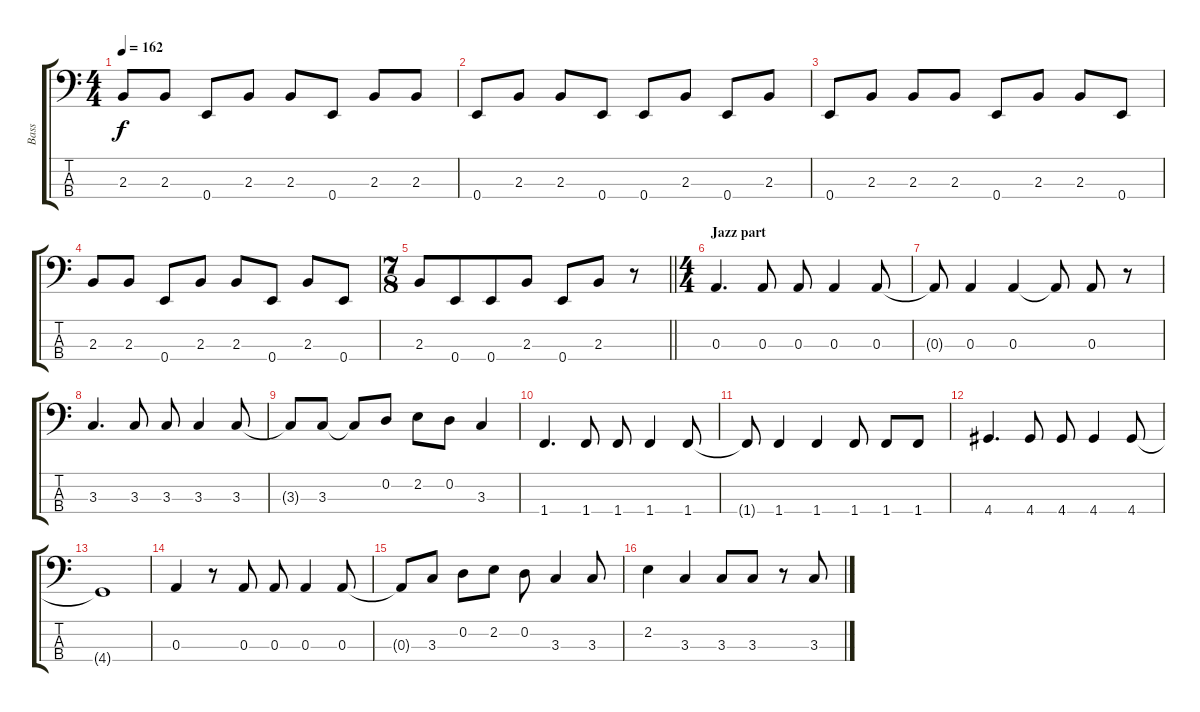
\track ("Bass" "Bass") {instrument electricbassfinger}
\staff {score tabs}
\tuning (G2 D2 A1 E1) {hide}
\ts (4 4)
\tempo 162
\clef f4
\ks c
2.3.8{dy f} 2.3.8 0.4.8 2.3.8 2.3.8 0.4.8 2.3.8 2.3.8 |
0.4.8 2.3.8 2.3.8 0.4.8 0.4.8 2.3.8 0.4.8 2.3.8 |
0.4.8 2.3.8 2.3.8 2.3.8 0.4.8 2.3.8 2.3.8 0.4.8 |
2.3.8 2.3.8 0.4.8 2.3.8 2.3.8 0.4.8 2.3.8 0.4.8 |
\ts (7 8)
\barLineRight lightlight
2.3.8 0.4.8 0.4.8 2.3.8 0.4.8 2.3.8 r.8 |
\ts (4 4)
\section ("" "Jazz part")
0.3.4{d} 0.3.8 0.3.8 0.3.4 0.3.8 |
0.3{t}.8 0.3.4 0.3.4 0.3{t}.8 0.3.8 r.8 |
3.3.4{d} 3.3.8 3.3.8 3.3.4 3.3.8 |
3.3{t}.8 3.3.8 3.3{t}.8 0.2.8 2.2.8 0.2.8 3.3.4 |
1.4.4{d} 1.4.8 1.4.8 1.4.4 1.4.8 |
1.4{t}.8 1.4.4 1.4.4 1.4.8 1.4.8 1.4.8 |
4.4.4{d} 4.4.8 4.4.8 4.4.4 4.4.8 |
4.4{t}.1 |
0.3.4 r.8 0.3.8 0.3.8 0.3.4 0.3.8 |
0.3{t}.8 3.3.8 0.2.8 2.2.8 0.2.8 3.3.4 3.3.8 |
2.2.4 3.3.4 3.3.8 3.3.8 r.8 3.3.8
